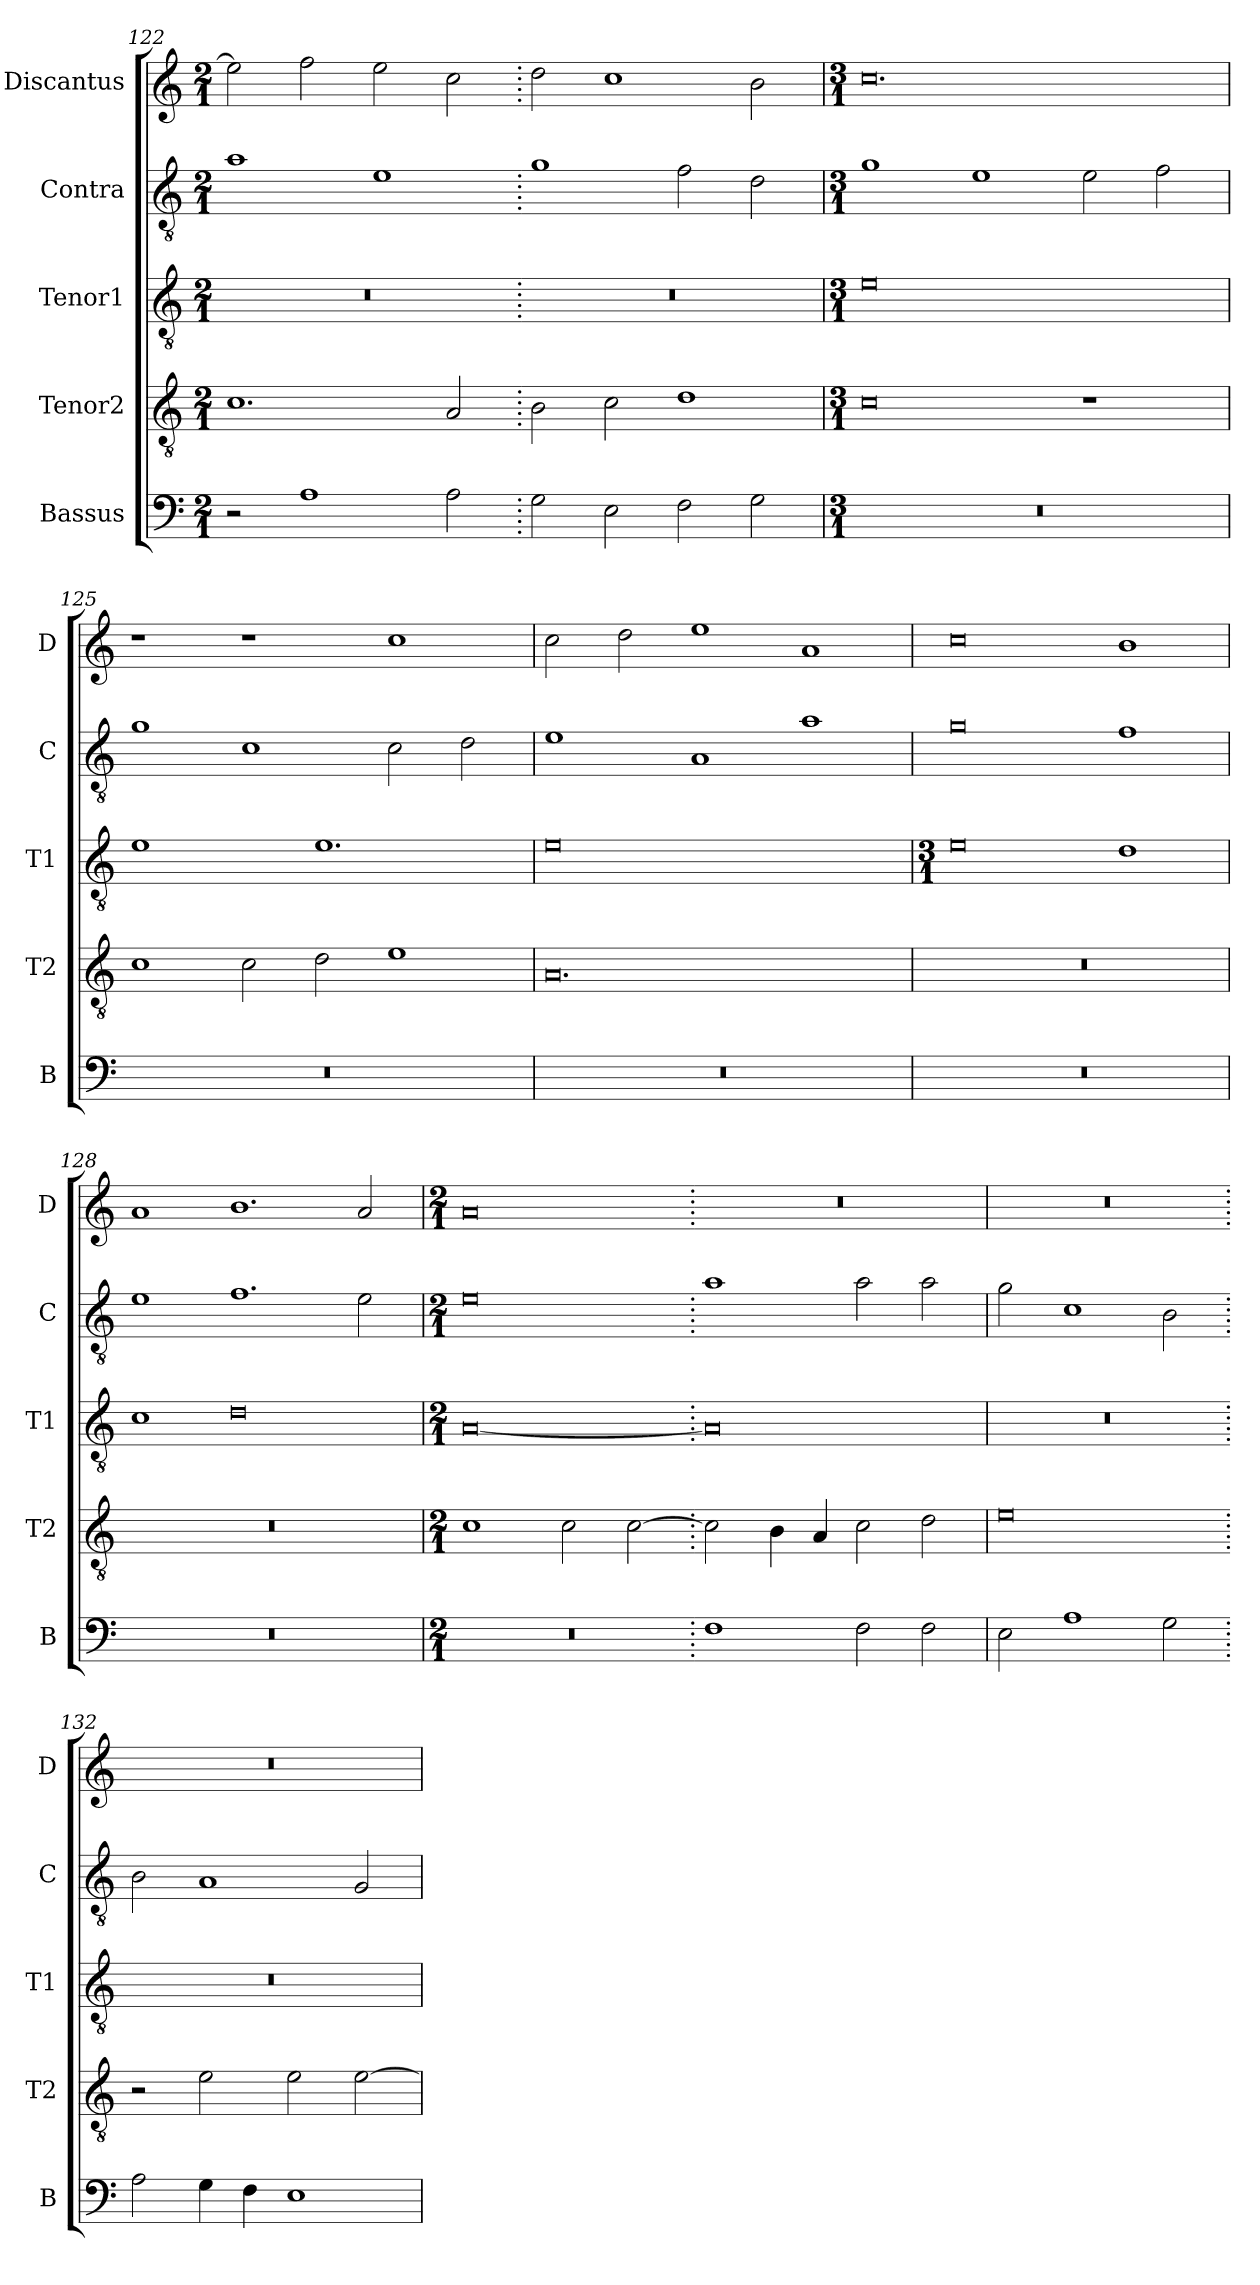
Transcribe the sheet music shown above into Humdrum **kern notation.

**kern	**kern	**kern	**kern	**kern
*part5	*part4	*part3	*part2	*part1
*staff5	*staff4	*staff3	*staff2	*staff1
*I"Bassus	*I"Tenor2	*I"Tenor1	*I"Contra	*I"Discantus
*I'B	*I'T2	*I'T1	*I'C	*I'D
*clefF4	*clefGv2	*clefGv2	*clefGv2	*clefG2
*k[]	*k[]	*k[]	*k[]	*k[]
*M2/1	*M2/1	*M2/1	*M2/1	*M2/1
=122	=122	=122	=122	=122
2r	1.c	0r	1a	2ee\]
1A	.	.	.	2ff\
.	.	.	1e	2ee\
2A\	2A/	.	.	2cc\
=123.	=123.	=123.	=123.	=123.
2G\	2B\	0r	1g	2dd\
2E\	2c\	.	.	1cc
2F\	1d	.	2f\	.
2G\	.	.	2d\	2b\
=124	=124	=124	=124	=124
*M3/1	*M3/1	*M3/1	*M3/1	*M3/1
!LO:N:vis=0	!	!LO:N:vis=0	!	!
0.r	0c	0.e	1g	0.cc
.	.	.	1e	.
.	1r	.	2e\	.
.	.	.	2f\	.
=125	=125	=125	=125	=125
!LO:N:vis=0	!	!LO:N:vis=1	!	!
0.r	1c	1.e	1g	1r
.	2c\	.	1c	1r
.	2d\	1.e	.	.
.	1e	.	2c\	1cc
.	.	.	2d\	.
=126	=126	=126	=126	=126
!LO:N:vis=0	!	!LO:N:vis=0	!	!
0.r	0.A	0.e	1e	2cc\
.	.	.	.	2dd\
.	.	.	1A	1ee
.	.	.	1a	1a
=127	=127	=127	=127	=127
*	*	*M3/1	*	*
!LO:N:vis=0	!	!	!	!
0.r	0.r	0e	0g	0cc
.	.	1d	1f	1b
=128	=128	=128	=128	=128
!LO:N:vis=0	!	!	!	!
0.r	0.r	1c	1e	1a
.	.	0d	1.f	1.b
.	.	.	2e\	2a/
=129	=129	=129	=129	=129
*M2/1	*M2/1	*M2/1	*M2/1	*M2/1
0r	1c	[0A	0e	0a
.	2c\	.	.	.
.	[2c\	.	.	.
=130.	=130.	=130.	=130.	=130.
1F	2c\]	0A]	1a	0r
.	4B\	.	.	.
.	4A/	.	.	.
2F\	2c\	.	2a\	.
2F\	2d\	.	2a\	.
=131	=131	=131	=131	=131
2E\	0e	0r	2g\	0r
1A	.	.	1c	.
2G\	.	.	2B\	.
=132.	=132.	=132.	=132.	=132.
2A\	2r	0r	2B\	0r
4G\	2e\	.	1A	.
4F\	.	.	.	.
1E	2e\	.	.	.
.	[2e\	.	2G/	.
=	=	=	=	=
*-	*-	*-	*-	*-
